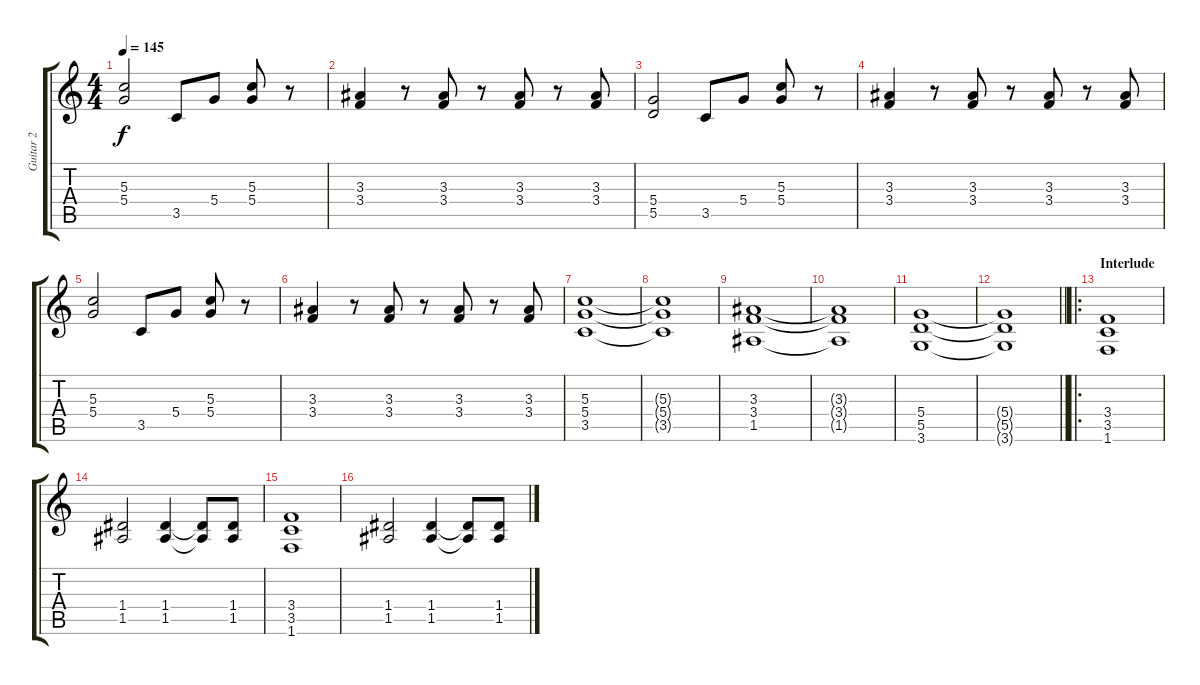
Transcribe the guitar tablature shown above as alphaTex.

\track ("Guitar 2" "Guitar 2") {instrument distortionguitar}
\staff {score tabs}
\tuning (E4 B3 G3 D3 A2 E2) {hide}
\ts (4 4)
\tempo 145
\clef g2
\ks c
(5.3 5.4).2{dy f} 3.5.8 5.4.8 (5.3 5.4).8 r.8 |
(3.3 3.4).4 r.8 (3.3 3.4).8 r.8 (3.3 3.4).8 r.8 (3.3 3.4).8 |
(5.4 5.5).2 3.5.8 5.4.8 (5.3 5.4).8 r.8 |
(3.3 3.4).4 r.8 (3.3 3.4).8 r.8 (3.3 3.4).8 r.8 (3.3 3.4).8 |
(5.3 5.4).2 3.5.8 5.4.8 (5.3 5.4).8 r.8 |
(3.3 3.4).4 r.8 (3.3 3.4).8 r.8 (3.3 3.4).8 r.8 (3.3 3.4).8 |
(5.3 5.4 3.5).1 |
(5.3{t} 5.4{t} 3.5{t}).1 |
(3.3 3.4 1.5).1 |
(3.3{t} 3.4{t} 1.5{t}).1 |
(5.4 5.5 3.6).1 |
\barLineRight lightlight
(5.4{t} 5.5{t} 3.6{t}).1 |
\ro
\section ("" "Interlude")
(3.4 3.5 1.6).1 |
(1.4 1.5).2 (1.4 1.5).4 (1.4{t} 1.5{t}).8 (1.4 1.5).8 |
(3.4 3.5 1.6).1 |
(1.4 1.5).2 (1.4 1.5).4 (1.4{t} 1.5{t}).8 (1.4 1.5).8
